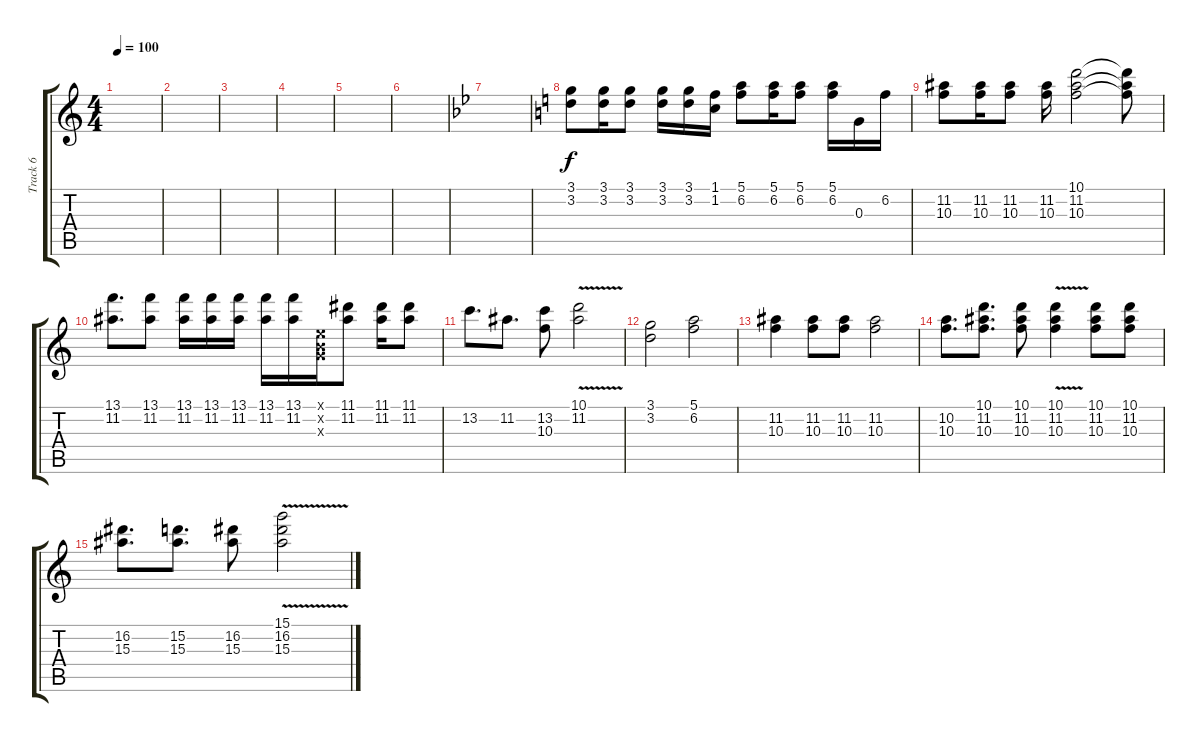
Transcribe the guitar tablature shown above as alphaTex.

\track ("Track 6" "Track 6") {instrument distortionguitar}
\staff {score tabs}
\tuning (E4 B3 G3 D3 A2 E2) {hide}
\ts (4 4)
\tempo 100
\clef g2
\ks c
|
|
|
|
|
|
\ks bb
|
\ks c
(3.1 3.2).8{volume 16} (3.1 3.2).16 (3.1 3.2).8 (3.1 3.2).16 (3.1 3.2).16 (1.1 1.2).16 (5.1 6.2).8 (5.1 6.2).16 (5.1 6.2).8 (5.1 6.2).16 0.3.16 6.2.16 |
(11.2 10.3).8 (11.2 10.3).16 (11.2 10.3).8 (11.2 10.3).16 (10.1 11.2 10.3).2 (10.1{t} 11.2{t} 10.3{t}).8 |
(13.1 11.2).8{d} (13.1 11.2).8 (13.1 11.2).16 (13.1 11.2).16 (13.1 11.2).16 (13.1 11.2).16 (13.1 11.2).16 (0.1{x} 0.2{x} 0.3{x}).16 (11.1 11.2).8 (11.1 11.2).16 (11.1 11.2).8 |
13.2.8{d} 11.2.8{d} (13.2 10.3).8 (10.1{v} 11.2{v}).2 |
(3.1 3.2).2 (5.1 6.2).2 |
(11.2 10.3).4 (11.2 10.3).8 (11.2 10.3).8 (11.2 10.3).2 |
(10.2 10.3).8{d} (10.1 11.2 10.3).8{d} (10.1 11.2 10.3).8 (10.1{v} 11.2{v} 10.3{v}).4 (10.1 11.2 10.3).8 (10.1 11.2 10.3).8 |
(16.2 15.3).8{d} (15.2 15.3).8{d} (16.2 15.3).8 (15.1{v} 16.2{v} 15.3{v}).2
